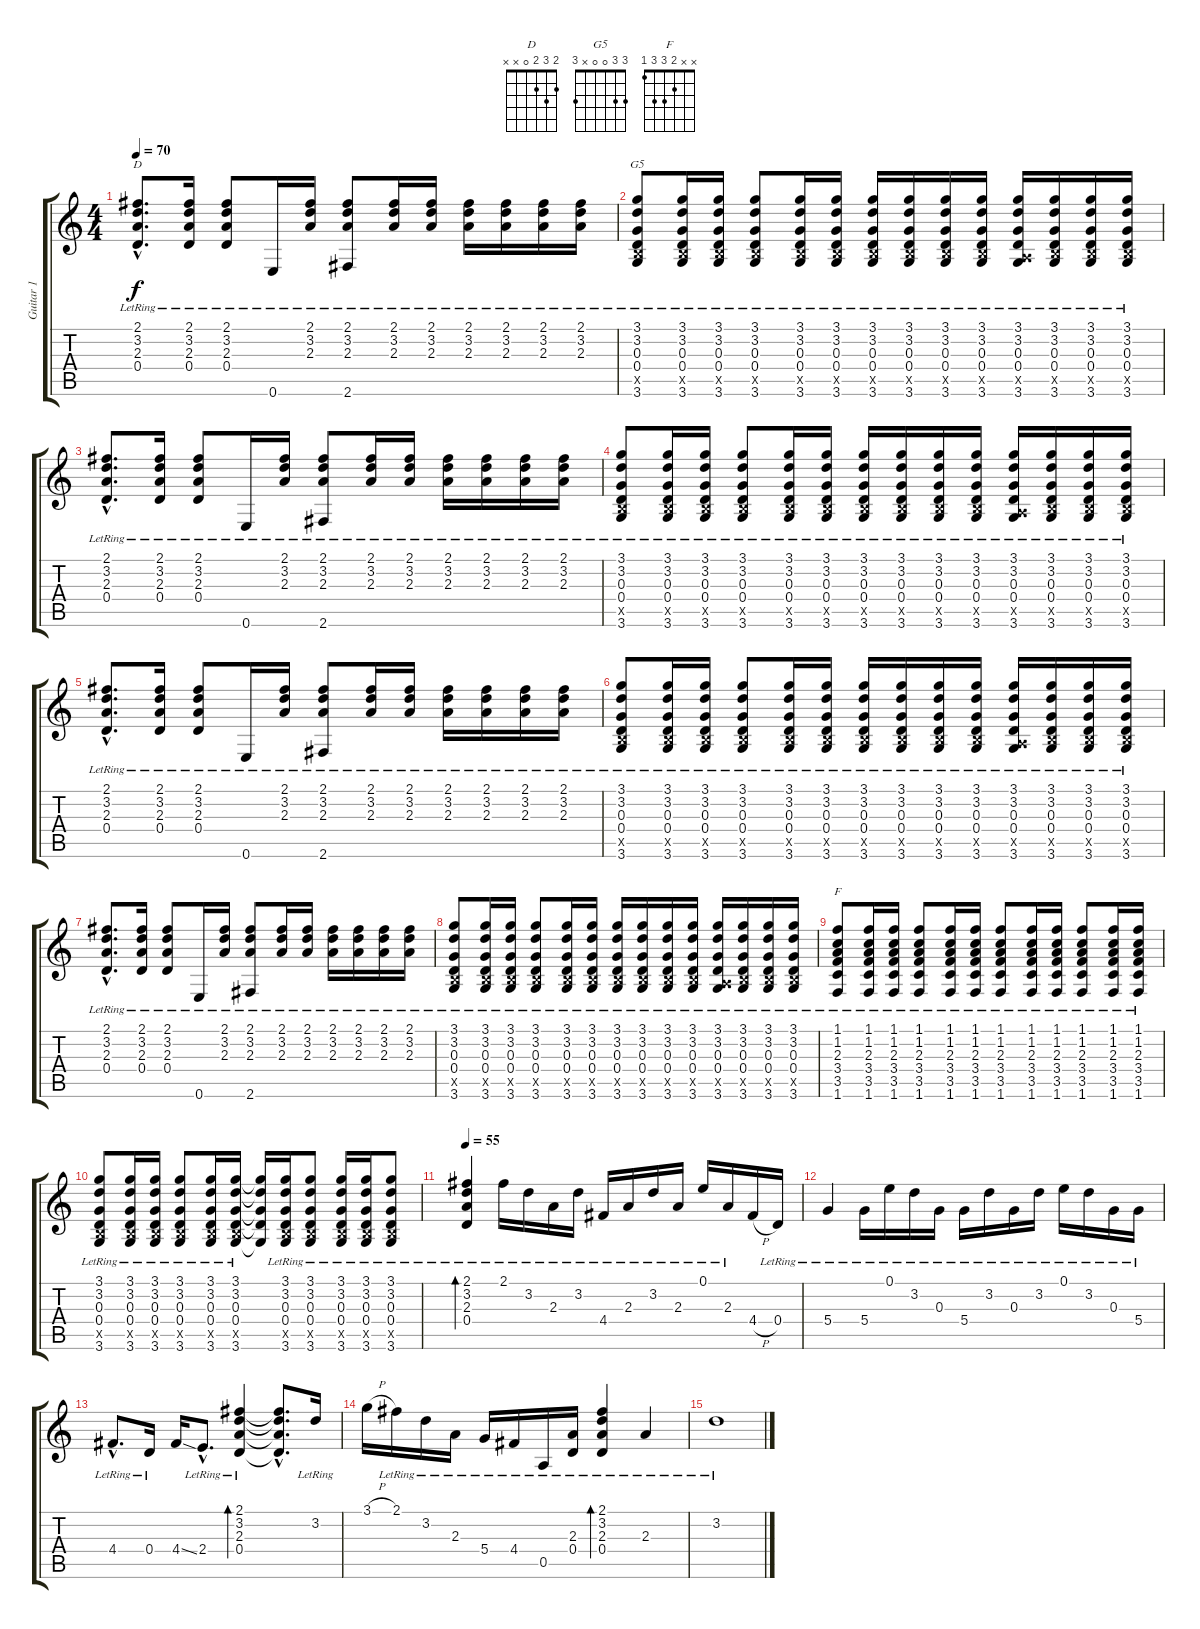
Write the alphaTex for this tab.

\track ("Guitar 1" "Guitar 1") {instrument electricguitarjazz}
\staff {score tabs}
\tuning (E4 B3 G3 D3 A2 E2) {hide}
\chord ("D" 2 3 2 0 x x)
\chord ("G5" 3 3 0 0 x 3)
\chord ("F" x x 2 3 3 1)
\ts (4 4)
\tempo 70
\clef g2
\ks c
(2.1{hac lr} 3.2{hac lr} 2.3{hac lr} 0.4{hac lr}).8{d ch "D" dy f} (2.1{lr} 3.2{lr} 2.3{lr} 0.4{lr}).16 (2.1{lr} 3.2{lr} 2.3{lr} 0.4{lr}).8 0.6{lr}.16 (2.1{lr} 3.2{lr} 2.3{lr}).16 (2.1{lr} 3.2{lr} 2.3{lr} 2.6{lr}).8 (2.1{lr} 3.2{lr} 2.3{lr}).16 (2.1{lr} 3.2{lr} 2.3{lr}).16 (2.1{lr} 3.2{lr} 2.3{lr}).16 (2.1{lr} 3.2{lr} 2.3{lr}).16 (2.1{lr} 3.2{lr} 2.3{lr}).16 (2.1{lr} 3.2{lr} 2.3{lr}).16 |
(3.1{lr} 3.2{lr} 0.3{lr} 0.4{lr} 2.5{x} 3.6{lr}).8{ch "G5"} (3.1{lr} 3.2{lr} 0.3{lr} 0.4{lr} 2.5{x} 3.6{lr}).16 (3.1{lr} 3.2{lr} 0.3{lr} 0.4{lr} 2.5{x} 3.6{lr}).16 (3.1{lr} 3.2{lr} 0.3{lr} 0.4{lr} 2.5{x} 3.6{lr}).8 (3.1{lr} 3.2{lr} 0.3{lr} 0.4{lr} 2.5{x} 3.6{lr}).16 (3.1{lr} 3.2{lr} 0.3{lr} 0.4{lr} 2.5{x} 3.6{lr}).16 (3.1{lr} 3.2{lr} 0.3{lr} 0.4{lr} 2.5{x} 3.6{lr}).16 (3.1{lr} 3.2{lr} 0.3{lr} 0.4{lr} 2.5{x} 3.6{lr}).16 (3.1{lr} 3.2{lr} 0.3{lr} 0.4{lr} 2.5{x} 3.6{lr}).16 (3.1{lr} 3.2{lr} 0.3{lr} 0.4{lr} 2.5{x} 3.6{lr}).16 (3.1{lr} 3.2{lr} 0.3{lr} 0.4{lr} 0.5{x} 3.6{lr}).16 (3.1{lr} 3.2{lr} 0.3{lr} 0.4{lr} 2.5{x} 3.6{lr}).16 (3.1{lr} 3.2{lr} 0.3{lr} 0.4{lr} 2.5{x} 3.6{lr}).16 (3.1{lr} 3.2{lr} 0.3{lr} 0.4{lr} 2.5{x} 3.6{lr}).16 |
(2.1{hac lr} 3.2{hac lr} 2.3{hac lr} 0.4{hac lr}).8{d} (2.1{lr} 3.2{lr} 2.3{lr} 0.4{lr}).16 (2.1{lr} 3.2{lr} 2.3{lr} 0.4{lr}).8 0.6{lr}.16 (2.1{lr} 3.2{lr} 2.3{lr}).16 (2.1{lr} 3.2{lr} 2.3{lr} 2.6{lr}).8 (2.1{lr} 3.2{lr} 2.3{lr}).16 (2.1{lr} 3.2{lr} 2.3{lr}).16 (2.1{lr} 3.2{lr} 2.3{lr}).16 (2.1{lr} 3.2{lr} 2.3{lr}).16 (2.1{lr} 3.2{lr} 2.3{lr}).16 (2.1{lr} 3.2{lr} 2.3{lr}).16 |
(3.1{lr} 3.2{lr} 0.3{lr} 0.4{lr} 2.5{x} 3.6{lr}).8 (3.1{lr} 3.2{lr} 0.3{lr} 0.4{lr} 2.5{x} 3.6{lr}).16 (3.1{lr} 3.2{lr} 0.3{lr} 0.4{lr} 2.5{x} 3.6{lr}).16 (3.1{lr} 3.2{lr} 0.3{lr} 0.4{lr} 2.5{x} 3.6{lr}).8 (3.1{lr} 3.2{lr} 0.3{lr} 0.4{lr} 2.5{x} 3.6{lr}).16 (3.1{lr} 3.2{lr} 0.3{lr} 0.4{lr} 2.5{x} 3.6{lr}).16 (3.1{lr} 3.2{lr} 0.3{lr} 0.4{lr} 2.5{x} 3.6{lr}).16 (3.1{lr} 3.2{lr} 0.3{lr} 0.4{lr} 2.5{x} 3.6{lr}).16 (3.1{lr} 3.2{lr} 0.3{lr} 0.4{lr} 2.5{x} 3.6{lr}).16 (3.1{lr} 3.2{lr} 0.3{lr} 0.4{lr} 2.5{x} 3.6{lr}).16 (3.1{lr} 3.2{lr} 0.3{lr} 0.4{lr} 0.5{x} 3.6{lr}).16 (3.1{lr} 3.2{lr} 0.3{lr} 0.4{lr} 2.5{x} 3.6{lr}).16 (3.1{lr} 3.2{lr} 0.3{lr} 0.4{lr} 2.5{x} 3.6{lr}).16 (3.1{lr} 3.2{lr} 0.3{lr} 0.4{lr} 2.5{x} 3.6{lr}).16 |
(2.1{hac lr} 3.2{hac lr} 2.3{hac lr} 0.4{hac lr}).8{d} (2.1{lr} 3.2{lr} 2.3{lr} 0.4{lr}).16 (2.1{lr} 3.2{lr} 2.3{lr} 0.4{lr}).8 0.6{lr}.16 (2.1{lr} 3.2{lr} 2.3{lr}).16 (2.1{lr} 3.2{lr} 2.3{lr} 2.6{lr}).8 (2.1{lr} 3.2{lr} 2.3{lr}).16 (2.1{lr} 3.2{lr} 2.3{lr}).16 (2.1{lr} 3.2{lr} 2.3{lr}).16 (2.1{lr} 3.2{lr} 2.3{lr}).16 (2.1{lr} 3.2{lr} 2.3{lr}).16 (2.1{lr} 3.2{lr} 2.3{lr}).16 |
(3.1{lr} 3.2{lr} 0.3{lr} 0.4{lr} 2.5{x} 3.6{lr}).8 (3.1{lr} 3.2{lr} 0.3{lr} 0.4{lr} 2.5{x} 3.6{lr}).16 (3.1{lr} 3.2{lr} 0.3{lr} 0.4{lr} 2.5{x} 3.6{lr}).16 (3.1{lr} 3.2{lr} 0.3{lr} 0.4{lr} 2.5{x} 3.6{lr}).8 (3.1{lr} 3.2{lr} 0.3{lr} 0.4{lr} 2.5{x} 3.6{lr}).16 (3.1{lr} 3.2{lr} 0.3{lr} 0.4{lr} 2.5{x} 3.6{lr}).16 (3.1{lr} 3.2{lr} 0.3{lr} 0.4{lr} 2.5{x} 3.6{lr}).16 (3.1{lr} 3.2{lr} 0.3{lr} 0.4{lr} 2.5{x} 3.6{lr}).16 (3.1{lr} 3.2{lr} 0.3{lr} 0.4{lr} 2.5{x} 3.6{lr}).16 (3.1{lr} 3.2{lr} 0.3{lr} 0.4{lr} 2.5{x} 3.6{lr}).16 (3.1{lr} 3.2{lr} 0.3{lr} 0.4{lr} 0.5{x} 3.6{lr}).16 (3.1{lr} 3.2{lr} 0.3{lr} 0.4{lr} 2.5{x} 3.6{lr}).16 (3.1{lr} 3.2{lr} 0.3{lr} 0.4{lr} 2.5{x} 3.6{lr}).16 (3.1{lr} 3.2{lr} 0.3{lr} 0.4{lr} 2.5{x} 3.6{lr}).16 |
(2.1{hac lr} 3.2{hac lr} 2.3{hac lr} 0.4{hac lr}).8{d} (2.1{lr} 3.2{lr} 2.3{lr} 0.4{lr}).16 (2.1{lr} 3.2{lr} 2.3{lr} 0.4{lr}).8 0.6{lr}.16 (2.1{lr} 3.2{lr} 2.3{lr}).16 (2.1{lr} 3.2{lr} 2.3{lr} 2.6{lr}).8 (2.1{lr} 3.2{lr} 2.3{lr}).16 (2.1{lr} 3.2{lr} 2.3{lr}).16 (2.1{lr} 3.2{lr} 2.3{lr}).16 (2.1{lr} 3.2{lr} 2.3{lr}).16 (2.1{lr} 3.2{lr} 2.3{lr}).16 (2.1{lr} 3.2{lr} 2.3{lr}).16 |
(3.1{lr} 3.2{lr} 0.3{lr} 0.4{lr} 2.5{x} 3.6{lr}).8 (3.1{lr} 3.2{lr} 0.3{lr} 0.4{lr} 2.5{x} 3.6{lr}).16 (3.1{lr} 3.2{lr} 0.3{lr} 0.4{lr} 2.5{x} 3.6{lr}).16 (3.1{lr} 3.2{lr} 0.3{lr} 0.4{lr} 2.5{x} 3.6{lr}).8 (3.1{lr} 3.2{lr} 0.3{lr} 0.4{lr} 2.5{x} 3.6{lr}).16 (3.1{lr} 3.2{lr} 0.3{lr} 0.4{lr} 2.5{x} 3.6{lr}).16 (3.1{lr} 3.2{lr} 0.3{lr} 0.4{lr} 2.5{x} 3.6{lr}).16 (3.1{lr} 3.2{lr} 0.3{lr} 0.4{lr} 2.5{x} 3.6{lr}).16 (3.1{lr} 3.2{lr} 0.3{lr} 0.4{lr} 2.5{x} 3.6{lr}).16 (3.1{lr} 3.2{lr} 0.3{lr} 0.4{lr} 2.5{x} 3.6{lr}).16 (3.1{lr} 3.2{lr} 0.3{lr} 0.4{lr} 0.5{x} 3.6{lr}).16 (3.1{lr} 3.2{lr} 0.3{lr} 0.4{lr} 2.5{x} 3.6{lr}).16 (3.1{lr} 3.2{lr} 0.3{lr} 0.4{lr} 2.5{x} 3.6{lr}).16 (3.1{lr} 3.2{lr} 0.3{lr} 0.4{lr} 2.5{x} 3.6{lr}).16 |
(1.1{lr} 1.2{lr} 2.3{lr} 3.4{lr} 3.5{lr} 1.6{lr}).8{ch "F"} (1.1{lr} 1.2{lr} 2.3{lr} 3.4{lr} 3.5{lr} 1.6{lr}).16 (1.1{lr} 1.2{lr} 2.3{lr} 3.4{lr} 3.5{lr} 1.6{lr}).16 (1.1{lr} 1.2{lr} 2.3{lr} 3.4{lr} 3.5{lr} 1.6{lr}).8 (1.1{lr} 1.2{lr} 2.3{lr} 3.4{lr} 3.5{lr} 1.6{lr}).16 (1.1{lr} 1.2{lr} 2.3{lr} 3.4{lr} 3.5{lr} 1.6{lr}).16 (1.1{lr} 1.2{lr} 2.3{lr} 3.4{lr} 3.5{lr} 1.6{lr}).8 (1.1{lr} 1.2{lr} 2.3{lr} 3.4{lr} 3.5{lr} 1.6{lr}).16 (1.1{lr} 1.2{lr} 2.3{lr} 3.4{lr} 3.5{lr} 1.6{lr}).16 (1.1{lr} 1.2{lr} 2.3{lr} 3.4{lr} 3.5{lr} 1.6{lr}).8 (1.1{lr} 1.2{lr} 2.3{lr} 3.4{lr} 3.5{lr} 1.6{lr}).16 (1.1{lr} 1.2{lr} 2.3{lr} 3.4{lr} 3.5{lr} 1.6{lr}).16 |
(3.1{lr} 3.2{lr} 0.3{lr} 0.4{lr} 2.5{x} 3.6{lr}).8 (3.1{lr} 3.2{lr} 0.3{lr} 0.4{lr} 2.5{x} 3.6{lr}).16 (3.1{lr} 3.2{lr} 0.3{lr} 0.4{lr} 2.5{x} 3.6{lr}).16 (3.1{lr} 3.2{lr} 0.3{lr} 0.4{lr} 2.5{x} 3.6{lr}).8 (3.1{lr} 3.2{lr} 0.3{lr} 0.4{lr} 2.5{x} 3.6{lr}).16 (3.1{lr} 3.2{lr} 0.3{lr} 0.4{lr} 2.5{x} 3.6{lr}).16 (3.1{t} 3.2{t} 0.3{t} 0.4{t} 3.6{t}).16 (3.1{lr} 3.2{lr} 0.3{lr} 0.4{lr} 2.5{x} 3.6{lr}).16 (3.1{lr} 3.2{lr} 0.3{lr} 0.4{lr} 2.5{x} 3.6{lr}).8 (3.1{lr} 3.2{lr} 0.3{lr} 0.4{lr} 2.5{x} 3.6{lr}).16 (3.1{lr} 3.2{lr} 0.3{lr} 0.4{lr} 2.5{x} 3.6{lr}).16 (3.1{lr} 3.2{lr} 0.3{lr} 0.4{lr} 2.5{x} 3.6{lr}).8 |
\tempo 55
(2.1{lr} 3.2{lr} 2.3{lr} 0.4{lr}).4{bd 240} 2.1{lr}.16 3.2{lr}.16 2.3{lr}.16 3.2{lr}.16 4.4{lr}.16 2.3{lr}.16 3.2{lr}.16 2.3{lr}.16 0.1{lr}.16 2.3{lr}.16 4.4{h}.16 0.4{lr}.16 |
5.4{lr}.4 5.4{lr}.16 0.1{lr}.16 3.2{lr}.16 0.3{lr}.16 5.4{lr}.16 3.2{lr}.16 0.3{lr}.16 3.2{lr}.16 0.1{lr}.16 3.2{lr}.16 0.3{lr}.16 5.4{lr}.16 |
4.4{hac lr}.8{d} 0.4{lr}.16 4.4{ss}.16 2.4{hac lr}.8{d} (2.1{lr} 3.2{lr} 2.3{lr} 0.4{lr}).4{bd 240} (2.1{hac t} 3.2{hac t} 2.3{hac t} 0.4{hac t}).8{d} 3.2{lr}.16 |
3.1{h}.16 2.1{lr}.16 3.2{lr}.16 2.3{lr}.16 5.4{lr}.16 4.4{lr}.16 0.5{lr}.16 (2.3{lr} 0.4{lr}).16 (2.1{lr} 3.2{lr} 2.3{lr} 0.4{lr}).4{bd 120} 2.3{lr}.4 |
3.2{lr}.1
